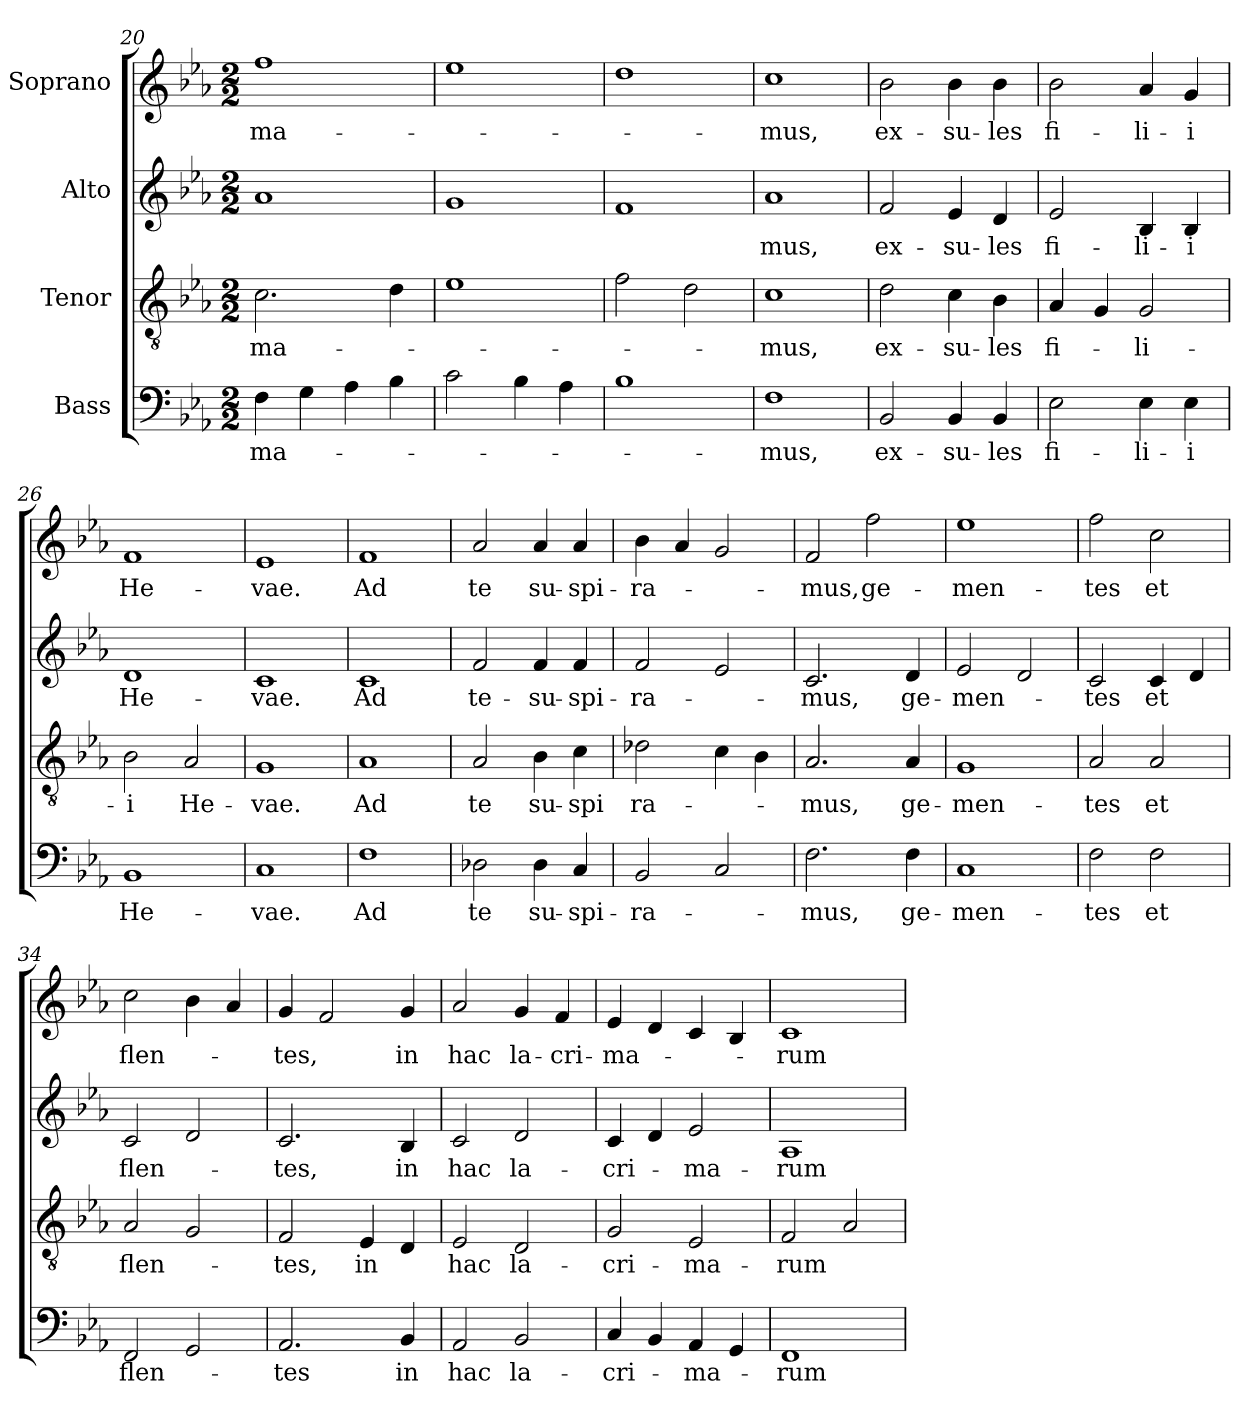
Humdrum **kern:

**kern	**text	**kern	**text	**kern	**text	**kern	**text
*part4	*part4	*part3	*part3	*part2	*part2	*part1	*part1
*staff4	*staff4	*staff3	*staff3	*staff2	*staff2	*staff1	*staff1
*I"Bass	*	*I"Tenor	*	*I"Alto	*	*I"Soprano	*
*clefF4	*	*clefGv2	*	*clefG2	*	*clefG2	*
*k[b-e-a-]	*	*k[b-e-a-]	*	*k[b-e-a-]	*	*k[b-e-a-]	*
*c:	*	*c:	*	*c:	*	*c:	*
*M2/2	*	*M2/2	*	*M2/2	*	*M2/2	*
=20	=20	=20	=20	=20	=20	=20	=20
4F\	-ma-	2.c\	-ma-	1a-	.	1ff	-ma-
4G\	.	.	.	.	.	.	.
4A-\	.	.	.	.	.	.	.
4B-\	.	4d\	.	.	.	.	.
=21	=21	=21	=21	=21	=21	=21	=21
2c\	.	1e-	.	1g	.	1ee-	.
4B-\	.	.	.	.	.	.	.
4A-\	.	.	.	.	.	.	.
!!LO:PB:g=z
=22	=22	=22	=22	=22	=22	=22	=22
1B-	.	2f\	.	1f	.	1dd	.
.	.	2d\	.	.	.	.	.
=23	=23	=23	=23	=23	=23	=23	=23
1F	-mus,	1c	-mus,	1a-	-mus,	1cc	-mus,
=24	=24	=24	=24	=24	=24	=24	=24
2BB-/	ex-	2d\	ex-	2f/	ex-	2b-\	ex-
4BB-/	-su-	4c\	-su-	4e-/	-su-	4b-\	-su-
4BB-/	-les	4B-\	-les	4d/	-les	4b-\	-les
=25	=25	=25	=25	=25	=25	=25	=25
2E-\	fi-	4A-/	fi-	2e-/	fi-	2b-\	fi-
.	.	4G/	.	.	.	.	.
4E-\	-li-	2G/	-li-	4B-/	-li-	4a-/	-li-
4E-\	-i	.	.	4B-/	-i	4g/	-i
=26	=26	=26	=26	=26	=26	=26	=26
1BB-	He-	2B-\	-i	1d	He-	1f	He-
.	.	2A-/	He-	.	.	.	.
=27	=27	=27	=27	=27	=27	=27	=27
1C	-vae.	1G	-vae.	1c	-vae.	1e-	-vae.
=28	=28	=28	=28	=28	=28	=28	=28
1F	Ad	1A-	Ad	1c	Ad	1f	Ad
=29	=29	=29	=29	=29	=29	=29	=29
2D-X\	te	2A-/	te	2f/	te-	2a-/	te
4D-\	su-	4B-\	su-	4f/	-su-	4a-/	su-
4C/	-spi-	4c\	-spi	4f/	-spi-	4a-/	-spi-
!!LO:LB:g=z
=30	=30	=30	=30	=30	=30	=30	=30
2BB-/	-ra-	2d-X\	ra-	2f/	-ra-	4b-\	-ra-
.	.	.	.	.	.	4a-/	.
2C/	.	4c\	.	2e-/	.	2g/	.
.	.	4B-\	.	.	.	.	.
=31	=31	=31	=31	=31	=31	=31	=31
2.F\	-mus,	2.A-/	-mus,	2.c/	-mus,	2f/	-mus,
.	.	.	.	.	.	2ff\	ge-
4F\	ge-	4A-/	ge-	4d/	ge-	.	.
=32	=32	=32	=32	=32	=32	=32	=32
1C	-men-	1G	-men-	2e-/	-men-	1ee-	-men-
.	.	.	.	2d/	.	.	.
=33	=33	=33	=33	=33	=33	=33	=33
2F\	-tes	2A-/	-tes	2c/	-tes	2ff\	-tes
2F\	et	2A-/	et	4c/	et	2cc\	et
.	.	.	.	4d/	.	.	.
=34	=34	=34	=34	=34	=34	=34	=34
2FF/	flen-	2A-/	flen-	2c/	flen-	2cc\	flen-
2GG/	.	2G/	.	2d/	.	4b-\	.
.	.	.	.	.	.	4a-/	.
=35	=35	=35	=35	=35	=35	=35	=35
2.AA-/	-tes	2F/	-tes,	2.c/	-tes,	4g/	-tes,
.	.	.	.	.	.	2f/	.
.	.	4E-/	in	.	.	.	.
4BB-/	in	4D/	.	4B-/	in	4g/	in
=36	=36	=36	=36	=36	=36	=36	=36
2AA-/	hac	2E-/	hac	2c/	hac	2a-/	hac
2BB-/	la-	2D/	la-	2d/	la-	4g/	la-
.	.	.	.	.	.	4f/	-cri-
!!LO:LB:g=z
=37	=37	=37	=37	=37	=37	=37	=37
4C/	-cri-	2G/	-cri-	4c/	-cri-	4e-/	-ma-
4BB-/	.	.	.	4d/	.	4d/	.
4AA-/	-ma-	2E-/	-ma-	2e-/	-ma-	4c/	.
4GG/	.	.	.	.	.	4B-/	.
=38	=38	=38	=38	=38	=38	=38	=38
1FF	-rum	2F/	-rum	1A-	-rum	1c	-rum
.	.	2A-/	.	.	.	.	.
=	=	=	=	=	=	=	=
*-	*-	*-	*-	*-	*-	*-	*-
